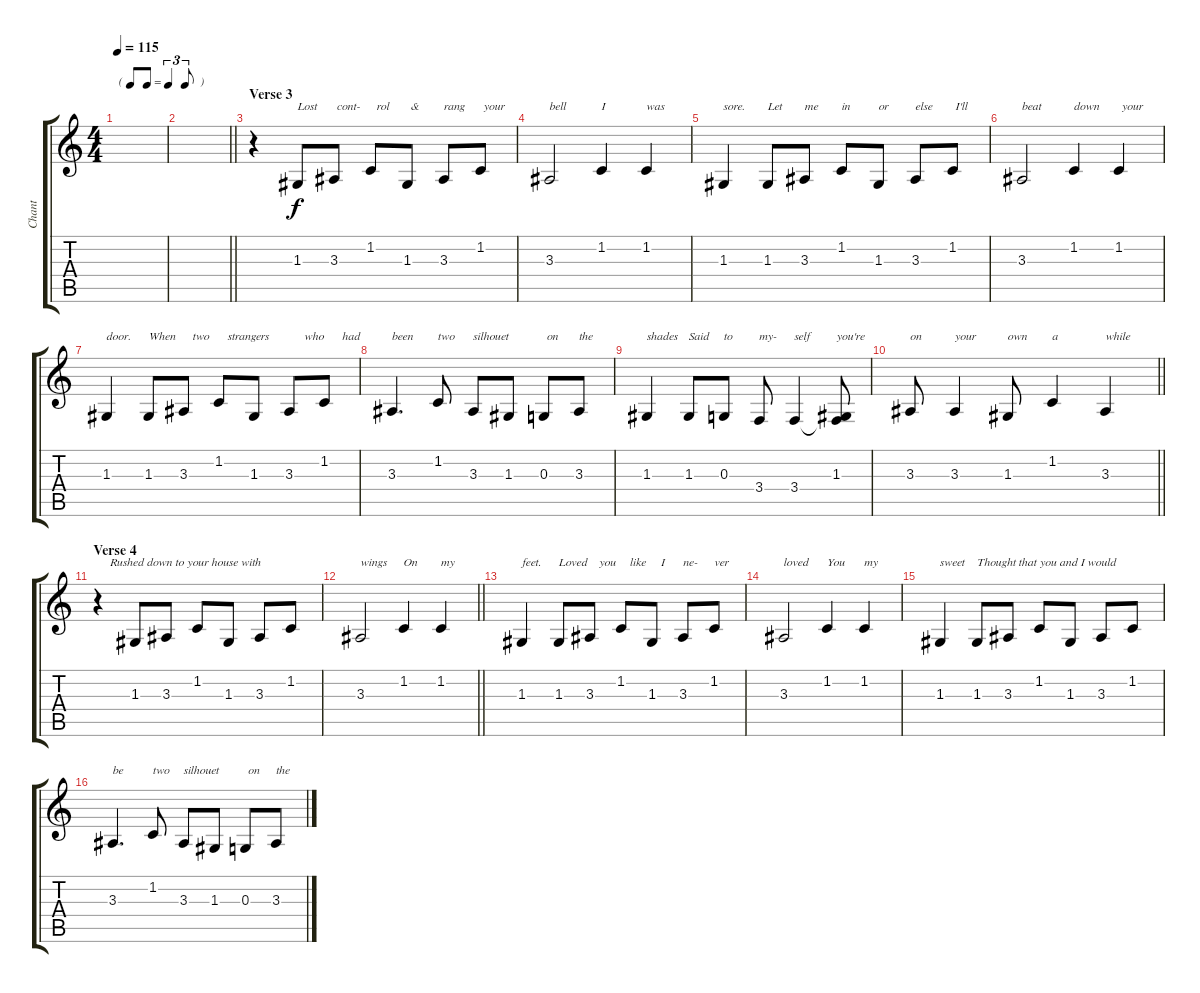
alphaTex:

\track ("Chant" "Chant") {instrument lead3calliope}
\staff {score tabs}
\tuning (E4 B3 G3 D3 A2 E2) {hide}
\ts (4 4)
\tf triplet8th
\tempo 115
\clef g2
\ks c
|
\barLineRight lightlight
|
\section ("" "Verse 3")
r.4 1.3.8{txt "Lost"} 3.3.8{txt " cont-"} 1.2.8{txt "  rol"} 1.3.8{txt " &"} 3.3.8{txt "rang"} 1.2.8{txt " your"} |
3.3.2{txt "bell"} 1.2.4{txt "I"} 1.2.4{txt "was"} |
1.3.4{txt "sore."} 1.3.8{txt "Let"} 3.3.8{txt "me"} 1.2.8{txt "in"} 1.3.8{txt "or"} 3.3.8{txt "else"} 1.2.8{txt " I'll"} |
3.3.2{txt "beat"} 1.2.4{txt "down"} 1.2.4{txt " your"} |
1.3.4{txt "door."} 1.3.8{txt "When"} 3.3.8{txt "   two"} 1.2.8{txt "   strangers"} 1.3.8 3.3.8{txt "     who "} 1.2.8{txt "      had"} |
3.3.4{d txt "been"} 1.2.8{txt "two"} 3.3.8{txt "silhouet"} 1.3.8 0.3.8{txt " on"} 3.3.8{txt "the"} |
1.3.4{txt "shades"} 1.3.8{txt "Said"} 0.3.8{txt "to"} 3.4.8{txt "my-"} 3.4.4{txt "self"} (1.3 3.4{t}).8{txt "you're"} |
\barLineRight lightlight
3.3.8{txt "on"} 3.3.4{txt "your"} 1.3.8{txt "own"} 1.2.4{txt "a"} 3.3.4{txt "while"} |
\section ("" "Verse 4")
r.4{txt "    Rushed down to your house with"} 1.3.8 3.3.8 1.2.8 1.3.8 3.3.8 1.2.8 |
\barLineRight lightlight
3.3.2{txt "wings"} 1.2.4{txt "On"} 1.2.4{txt "my"} |
1.3.4{txt "feet."} 1.3.8{txt "Loved"} 3.3.8{txt "   you"} 1.2.8{txt "   like"} 1.3.8{txt "   I"} 3.3.8{txt "ne-"} 1.2.8{txt "ver"} |
3.3.2{txt "loved"} 1.2.4{txt "You"} 1.2.4{txt "my"} |
1.3.4{txt "sweet"} 1.3.8{txt "Thought that you and I would"} 3.3.8 1.2.8 1.3.8 3.3.8 1.2.8 |
3.3.4{d txt "be"} 1.2.8{txt "two"} 3.3.8{txt "silhouet"} 1.3.8 0.3.8{txt " on"} 3.3.8{txt "the"}
